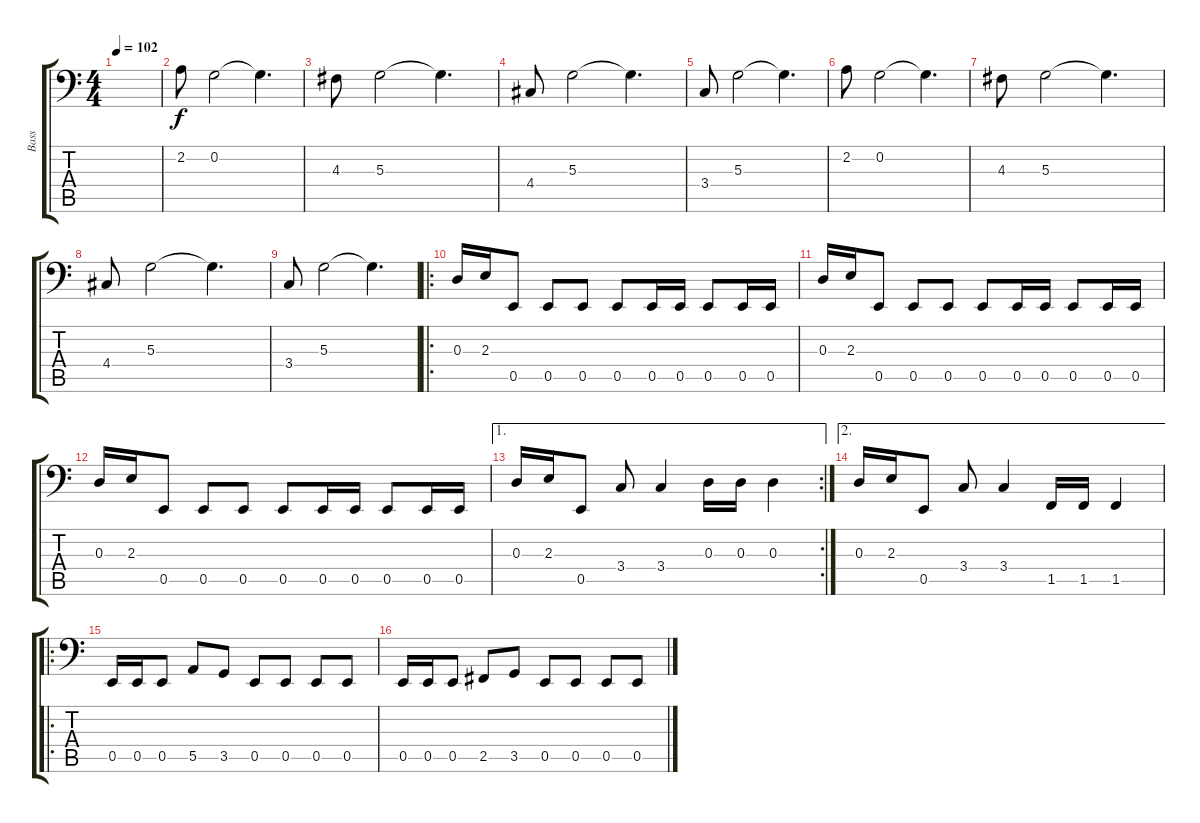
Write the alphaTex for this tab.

\track ("Bass" "Bass") {instrument electricbassfinger}
\staff {score tabs}
\tuning (C3 G2 D2 A1 E1 B0) {hide}
\ts (4 4)
\tempo 102
\clef f4
\ks c
|
2.2.8 0.2.2 0.2{t}.4{d} |
4.3.8 5.3.2 5.3{t}.4{d} |
4.4.8 5.3.2 5.3{t}.4{d} |
3.4.8 5.3.2 5.3{t}.4{d} |
2.2.8 0.2.2 0.2{t}.4{d} |
4.3.8 5.3.2 5.3{t}.4{d} |
4.4.8 5.3.2 5.3{t}.4{d} |
3.4.8 5.3.2 5.3{t}.4{d} |
\ro
0.3.16 2.3.16 0.5.8 0.5.8 0.5.8 0.5.8 0.5.16 0.5.16 0.5.8 0.5.16 0.5.16 |
0.3.16 2.3.16 0.5.8 0.5.8 0.5.8 0.5.8 0.5.16 0.5.16 0.5.8 0.5.16 0.5.16 |
0.3.16 2.3.16 0.5.8 0.5.8 0.5.8 0.5.8 0.5.16 0.5.16 0.5.8 0.5.16 0.5.16 |
\ae 1
\rc 2
0.3.16 2.3.16 0.5.8 3.4.8 3.4.4 0.3.16 0.3.16 0.3.4 |
\ae 2
0.3.16 2.3.16 0.5.8 3.4.8 3.4.4 1.5.16 1.5.16 1.5.4 |
\ro
0.5.16 0.5.16 0.5.8 5.5.8 3.5.8 0.5.8 0.5.8 0.5.8 0.5.8 |
0.5.16 0.5.16 0.5.8 2.5.8 3.5.8 0.5.8 0.5.8 0.5.8 0.5.8
